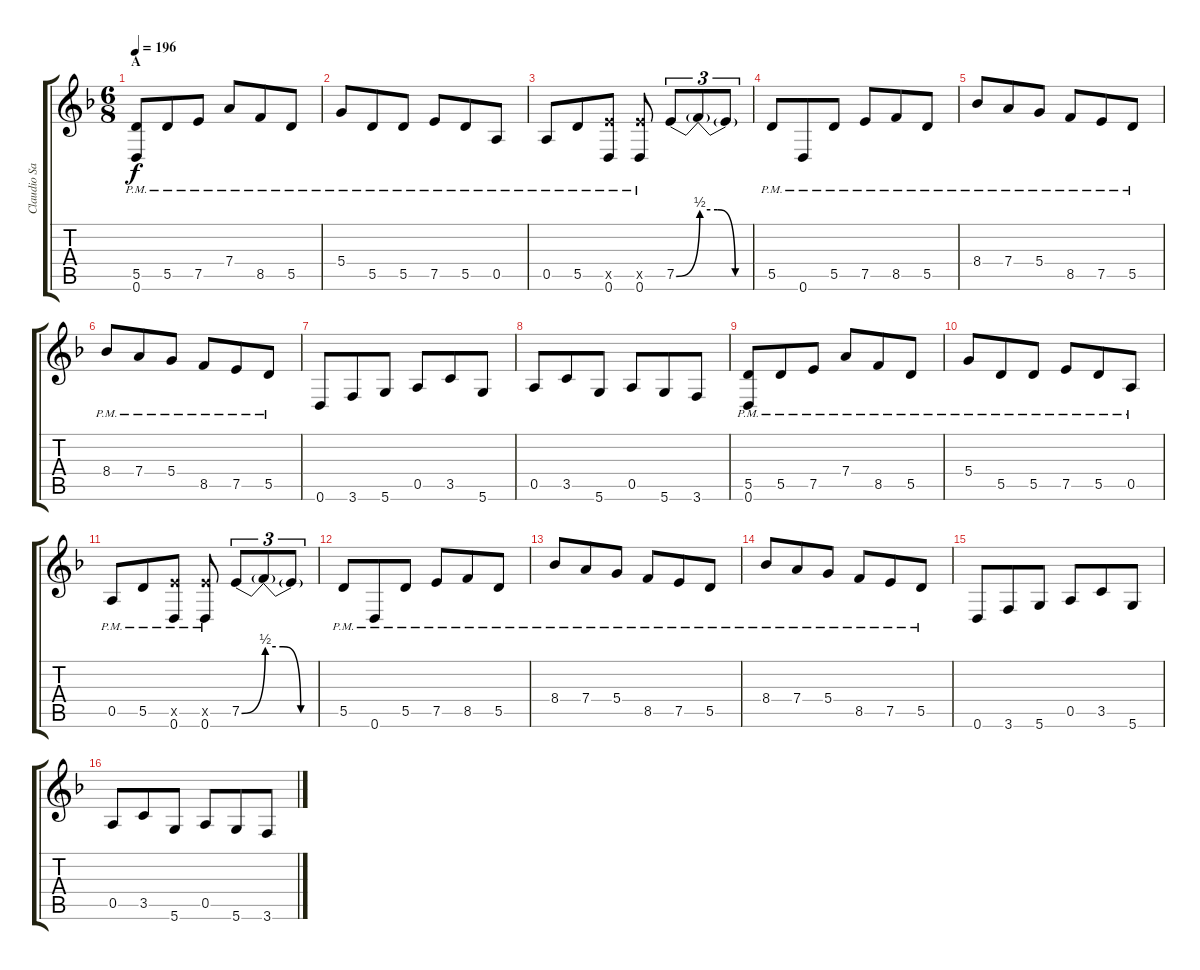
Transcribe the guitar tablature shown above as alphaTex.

\track ("Claudio Sanchez - Guitar" "Claudio Sa") {instrument distortionguitar}
\staff {score tabs}
\tuning (E4 B3 G3 D3 A2 D2) {hide}
\ts (6 8)
\section ("" "A")
\tempo 196
\clef g2
\ks f
(5.5{pm} 0.6{pm}).8{dy f} 5.5{pm}.8 7.5{pm}.8 7.4{pm}.8 8.5{pm}.8 5.5{pm}.8 |
5.4{pm}.8 5.5{pm}.8 5.5{pm}.8 7.5{pm}.8 5.5{pm}.8 0.5{pm}.8 |
0.5{pm}.8 5.5{pm}.8 (7.5{pm x} 0.6{pm}).8 (7.5{pm x} 0.6{pm}).8 7.5{be (bend 0 0 60 2)}.8{tu (3 2)} 7.5{be (custom 0 2 20 2 40 0 60 0) t}.8{tu (3 2)} 7.5{t}.8{tu (3 2)} |
5.5{pm}.8 0.6{pm}.8 5.5{pm}.8 7.5{pm}.8 8.5{pm}.8 5.5{pm}.8 |
8.4{pm}.8 7.4{pm}.8 5.4{pm}.8 8.5{pm}.8 7.5{pm}.8 5.5{pm}.8 |
8.4{pm}.8 7.4{pm}.8 5.4{pm}.8 8.5{pm}.8 7.5{pm}.8 5.5{pm}.8 |
0.6.8 3.6.8 5.6.8 0.5.8 3.5.8 5.6.8 |
0.5.8 3.5.8 5.6.8 0.5.8 5.6.8 3.6.8 |
(5.5{pm} 0.6{pm}).8 5.5{pm}.8 7.5{pm}.8 7.4{pm}.8 8.5{pm}.8 5.5{pm}.8 |
5.4{pm}.8 5.5{pm}.8 5.5{pm}.8 7.5{pm}.8 5.5{pm}.8 0.5{pm}.8 |
0.5{pm}.8 5.5{pm}.8 (7.5{pm x} 0.6{pm}).8 (7.5{pm x} 0.6{pm}).8 7.5{be (bend 0 0 60 2)}.8{tu (3 2)} 7.5{be (custom 0 2 20 2 40 0 60 0) t}.8{tu (3 2)} 7.5{t}.8{tu (3 2)} |
5.5{pm}.8 0.6{pm}.8 5.5{pm}.8 7.5{pm}.8 8.5{pm}.8 5.5{pm}.8 |
8.4{pm}.8 7.4{pm}.8 5.4{pm}.8 8.5{pm}.8 7.5{pm}.8 5.5{pm}.8 |
8.4{pm}.8 7.4{pm}.8 5.4{pm}.8 8.5{pm}.8 7.5{pm}.8 5.5{pm}.8 |
0.6.8 3.6.8 5.6.8 0.5.8 3.5.8 5.6.8 |
0.5.8 3.5.8 5.6.8 0.5.8 5.6.8 3.6.8
